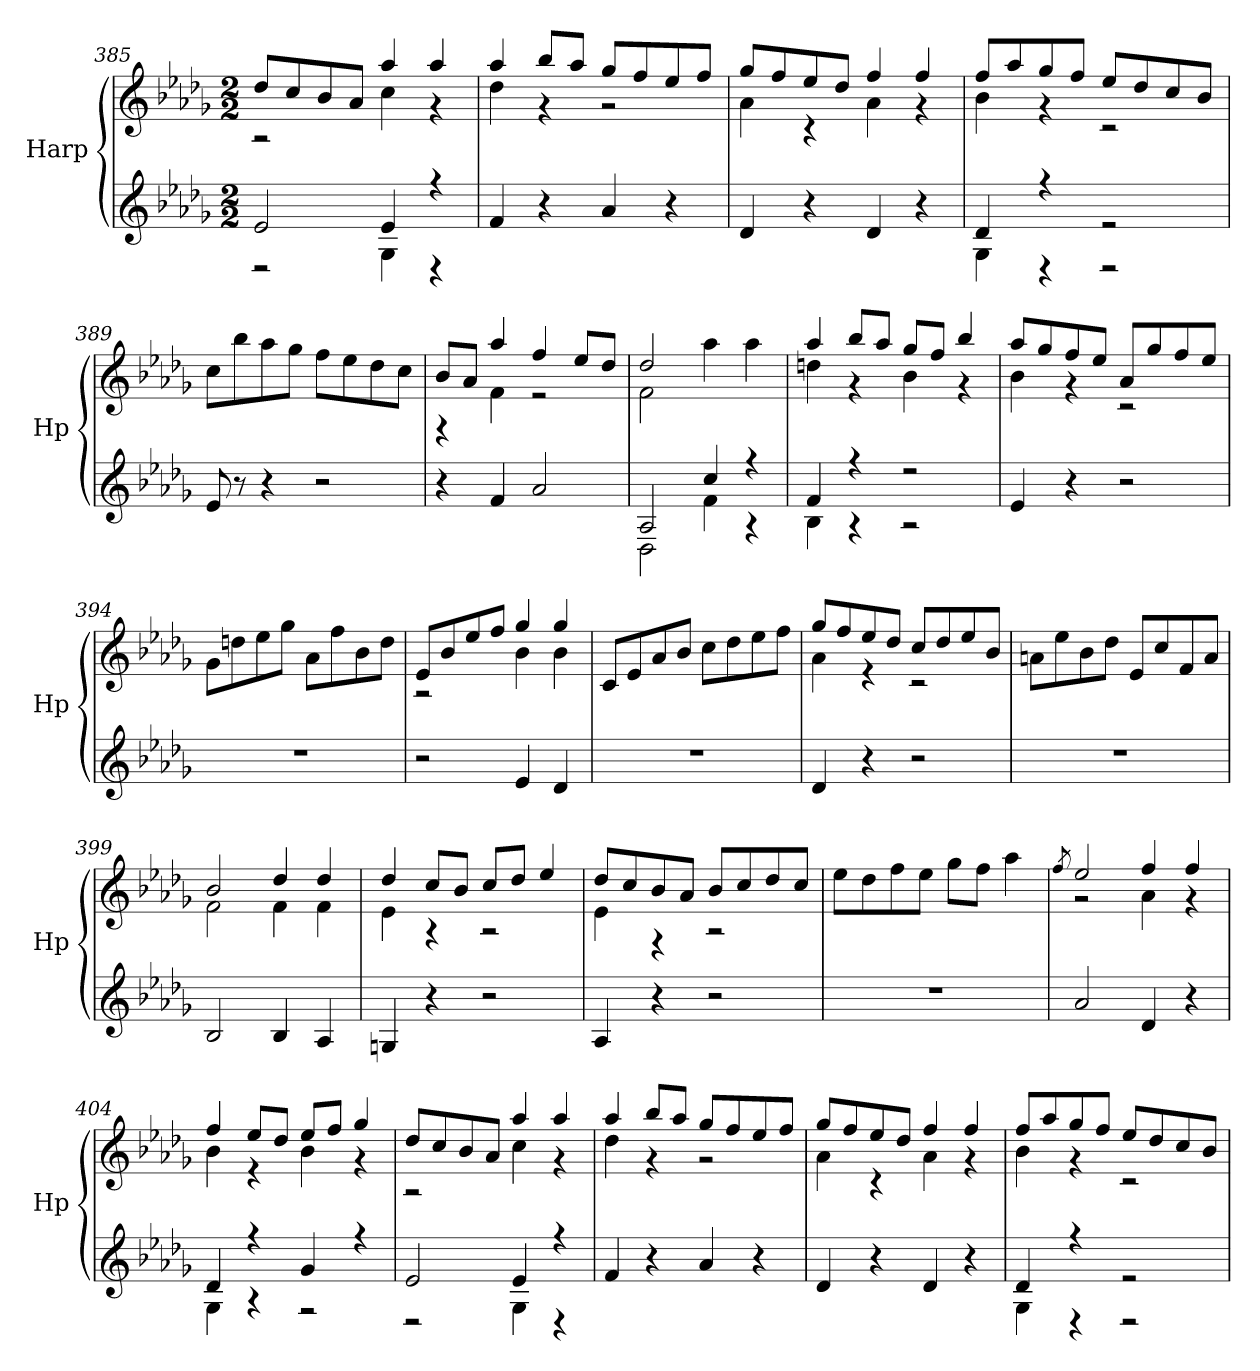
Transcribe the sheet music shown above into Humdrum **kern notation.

**kern	**kern
*part1	*part1
*staff2	*staff1
*I"Harp	*
*I'Hp	*
*clefG2	*clefG2
*k[b-e-a-d-g-]	*k[b-e-a-d-g-]
*M2/2	*M2/2
=385	=385
*^	*^
2e-/	2rD	8dd-/L	2rA
.	.	8cc/	.
.	.	8b-/	.
.	.	8a-/J	.
4e-/	4G-\	4aa-/	4cc\
4r	4rD	4aa-/	4r
*v	*v	*	*
=386	=386	=386
4f/	4aa-/	4dd-\
4r	8bb-/L	4r
.	8aa-/J	.
4a-/	8gg-/L	2r
.	8ff/	.
4r	8ee-/	.
.	8ff/J	.
=387	=387	=387
4d-/	8gg-/L	4a-\
.	8ff/	.
4r	8ee-/	4rc
.	8dd-/J	.
4d-/	4ff/	4a-\
4r	4ff/	4r
=388	=388	=388
*^	*	*
4d-/	4G-\	8ff/L	4b-\
.	.	8aa-/	.
4r	4rD	8gg-/	4r
.	.	8ff/J	.
2re	2rD	8ee-/L	2r
.	.	8dd-/	.
.	.	8cc/	.
.	.	8b-/J	.
*v	*v	*	*
*	*v	*v
!!LO:LB:g=z
=389	=389
8e-/	8cc\L
8r	8bb-\
4r	8aa-\
.	8gg-\J
2r	8ff\L
.	8ee-\
.	8dd-\
.	8cc\J
=390	=390
*	*^
4r	8b-/L	4rF
.	8a-/J	.
4f/	4aa-/	4f\
2a-/	4ff/	2r
.	8ee-/L	.
.	8dd-/J	.
=391	=391	=391
*^	*	*
2A-/	2D-\	2dd-/	2f\
4cc/	4f\	4aa-\	2ryy
4r	4rA	4aa-\	.
=392	=392	=392	=392
4f/	4B-\	4aa-/	4ddn\
4r	4r	8bb-/L	4r
.	.	8aa-/J	.
2r	2r	8gg-/L	4b-\
.	.	8ff/J	.
.	.	4bb-/	4r
*v	*v	*	*
=393	=393	=393
4e-/	8aa-/L	4b-\
.	8gg-/	.
4r	8ff/	4r
.	8ee-/J	.
2r	8a-/L	2r
.	8gg-/	.
.	8ff/	.
.	8ee-/J	.
*	*v	*v
!!LO:PB:g=z
=394	=394
1r	8g-\L
.	8ddn\
.	8ee-\
.	8gg-\J
.	8a-\L
.	8ff\
.	8b-\
.	8dd\J
=395	=395
*	*^
2r	8e-/L	2rA
.	8b-/	.
.	8ee-/	.
.	8ff/J	.
4e-/	4gg-/	4b-\
4d-/	4gg-/	4b-\
*	*v	*v
=396	=396
1r	8c/L
.	8e-/
.	8a-/
.	8b-/J
.	8cc\L
.	8dd-\
.	8ee-\
.	8ff\J
=397	=397
*	*^
4d-/	8gg-/L	4a-\
.	8ff/	.
4r	8ee-/	4r
.	8dd-/J	.
2r	8cc/L	2r
.	8dd-/	.
.	8ee-/	.
.	8b-/J	.
*	*v	*v
=398	=398
1r	8an\L
.	8ee-\
.	8b-\
.	8dd-\J
.	8e-/L
.	8cc/
.	8f/
.	8a/J
!!LO:LB:g=z
=399	=399
*	*^
2B-/	2b-/	2f\
4B-/	4dd-/	4f\
4A-/	4dd-/	4f\
=400	=400	=400
4Gn/	4dd-/	4e-\
4r	8cc/L	4rA
.	8b-/J	.
2r	8cc/L	2rA
.	8dd-/J	.
.	4ee-/	.
=401	=401	=401
4A-/	8dd-/L	4e-\
.	8cc/	.
4r	8b-/	4rF
.	8a-/J	.
2r	8b-/L	2rA
.	8cc/	.
.	8dd-/	.
.	8cc/J	.
*	*v	*v
=402	=402
1r	8ee-\L
.	8dd-\
.	8ff\
.	8ee-\J
.	8gg-\L
.	8ff\J
.	4aa-\
=403	=403
.	8qff/
*	*^
2a-/	2ee-/	2r
4d-/	4ff/	4a-\
4r	4ff/	4r
=404	=404	=404
*^	*	*
4d-/	4G-\	4ff/	4b-\
4r	4r	8ee-/L	4r
.	.	8dd-/J	.
4g-/	2rF	8ee-/L	4b-\
.	.	8ff/J	.
4r	.	4gg-/	4r
!!LO:LB:g=z	!!
=405	=405	=405	=405
2e-/	2rD	8dd-/L	2rA
.	.	8cc/	.
.	.	8b-/	.
.	.	8a-/J	.
4e-/	4G-\	4aa-/	4cc\
4r	4rD	4aa-/	4r
*v	*v	*	*
=406	=406	=406
4f/	4aa-/	4dd-\
4r	8bb-/L	4r
.	8aa-/J	.
4a-/	8gg-/L	2r
.	8ff/	.
4r	8ee-/	.
.	8ff/J	.
=407	=407	=407
4d-/	8gg-/L	4a-\
.	8ff/	.
4r	8ee-/	4rc
.	8dd-/J	.
4d-/	4ff/	4a-\
4r	4ff/	4r
=408	=408	=408
*^	*	*
4d-/	4G-\	8ff/L	4b-\
.	.	8aa-/	.
4r	4rD	8gg-/	4r
.	.	8ff/J	.
2re	2rD	8ee-/L	2r
.	.	8dd-/	.
.	.	8cc/	.
.	.	8b-/J	.
*v	*v	*	*
*	*v	*v
=	=
*-	*-
